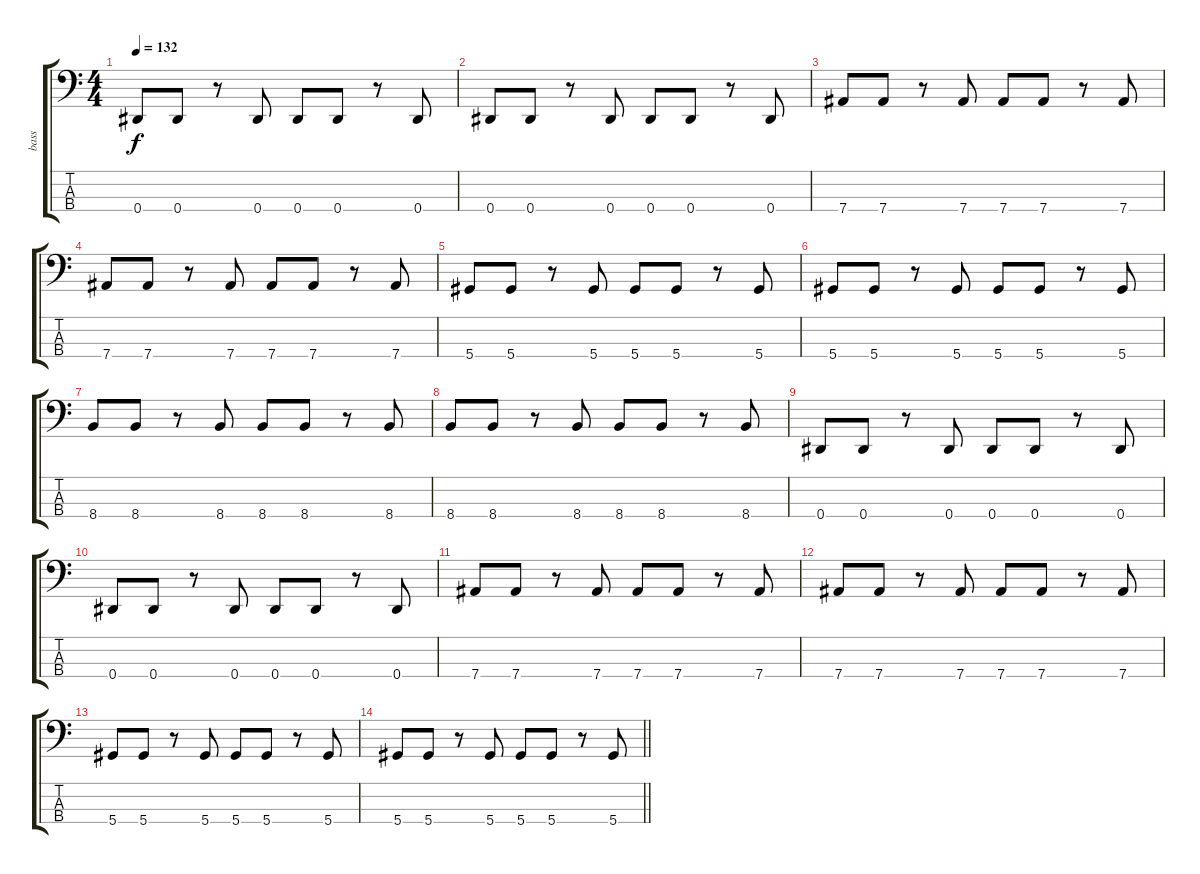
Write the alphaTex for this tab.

\track ("bass" "bass") {instrument electricbassfinger}
\staff {score tabs}
\tuning (Gb2 Db2 Ab1 Eb1) {hide}
\ts (4 4)
\tempo 132
\clef f4
\ks c
0.4.8{dy f} 0.4.8 r.8 0.4.8 0.4.8 0.4.8 r.8 0.4.8 |
0.4.8 0.4.8 r.8 0.4.8 0.4.8 0.4.8 r.8 0.4.8 |
7.4.8 7.4.8 r.8 7.4.8 7.4.8 7.4.8 r.8 7.4.8 |
7.4.8 7.4.8 r.8 7.4.8 7.4.8 7.4.8 r.8 7.4.8 |
5.4.8 5.4.8 r.8 5.4.8 5.4.8 5.4.8 r.8 5.4.8 |
5.4.8 5.4.8 r.8 5.4.8 5.4.8 5.4.8 r.8 5.4.8 |
8.4.8 8.4.8 r.8 8.4.8 8.4.8 8.4.8 r.8 8.4.8 |
8.4.8 8.4.8 r.8 8.4.8 8.4.8 8.4.8 r.8 8.4.8 |
0.4.8 0.4.8 r.8 0.4.8 0.4.8 0.4.8 r.8 0.4.8 |
0.4.8 0.4.8 r.8 0.4.8 0.4.8 0.4.8 r.8 0.4.8 |
7.4.8 7.4.8 r.8 7.4.8 7.4.8 7.4.8 r.8 7.4.8 |
7.4.8 7.4.8 r.8 7.4.8 7.4.8 7.4.8 r.8 7.4.8 |
5.4.8 5.4.8 r.8 5.4.8 5.4.8 5.4.8 r.8 5.4.8 |
\barLineRight lightlight
5.4.8 5.4.8 r.8 5.4.8 5.4.8 5.4.8 r.8 5.4.8
